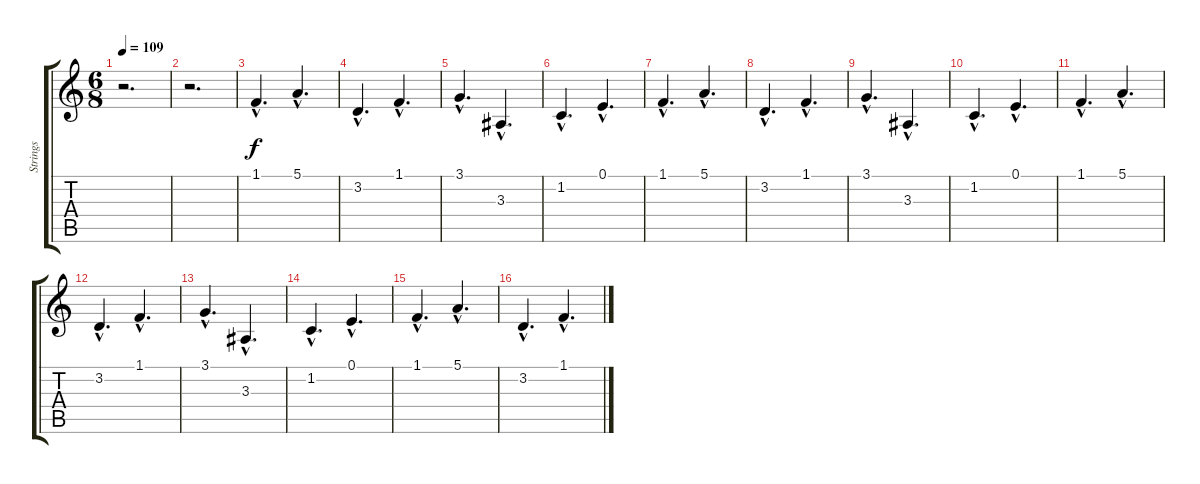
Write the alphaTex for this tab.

\track ("Strings" "Strings") {instrument stringensemble2}
\staff {score tabs}
\tuning (E4 B3 G3 D3 A2 E2) {hide}
\ts (6 8)
\tempo 109
\clef g2
\ks c
r.2{d dy f} |
r.2{d} |
1.1{hac}.4{d} 5.1{hac}.4{d} |
3.2{hac}.4{d} 1.1{hac}.4{d} |
3.1{hac}.4{d} 3.3{hac}.4{d} |
1.2{hac}.4{d} 0.1{hac}.4{d} |
1.1{hac}.4{d} 5.1{hac}.4{d} |
3.2{hac}.4{d} 1.1{hac}.4{d} |
3.1{hac}.4{d} 3.3{hac}.4{d} |
1.2{hac}.4{d} 0.1{hac}.4{d} |
1.1{hac}.4{d} 5.1{hac}.4{d} |
3.2{hac}.4{d} 1.1{hac}.4{d} |
3.1{hac}.4{d} 3.3{hac}.4{d} |
1.2{hac}.4{d} 0.1{hac}.4{d} |
1.1{hac}.4{d} 5.1{hac}.4{d} |
3.2{hac}.4{d} 1.1{hac}.4{d}
